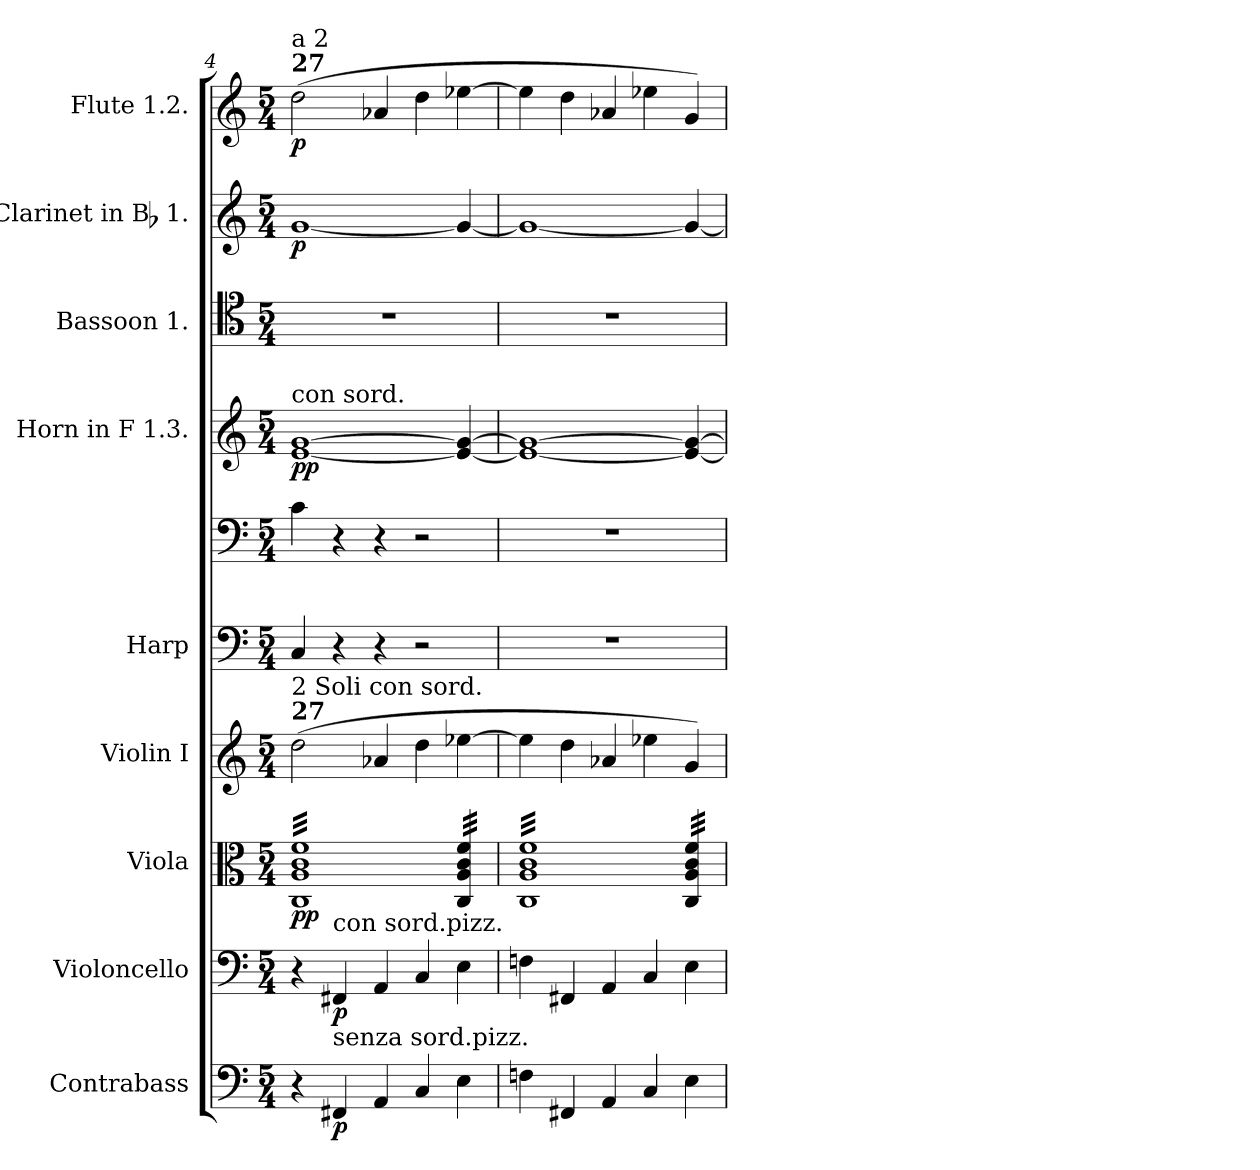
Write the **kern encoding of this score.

**kern	**dynam	**kern	**dynam	**kern	**dynam	**kern	**kern	**kern	**kern	**dynam	**kern	**kern	**dynam	**kern	**dynam
*part9	*part9	*part8	*part8	*part7	*part7	*part6	*part5	*part5	*part4	*part4	*part3	*part2	*part2	*part1	*part1
*staff10	*staff10	*staff9	*staff9	*staff8	*staff8	*staff7	*staff6	*staff5	*staff4	*staff4	*staff3	*staff2	*staff2	*staff1	*staff1
*I"Contrabass	*	*I"Violoncello	*	*I"Viola	*	*I"Violin I	*I"Harp	*	*I"Horn in F 1.3.	*	*I"Bassoon 1.	*I"Clarinet in Bb 1.	*	*I"Flute 1.2.	*
*I'Cb.	*	*I'Vc.	*	*I'Vla.	*	*I'Vln. I	*I'Hp.	*	*I'Hn.	*	*I'Bsn.	*I'Cl.	*	*I'Fl.	*
*clefF4	*	*clefF4	*	*clefC3	*	*clefG2	*clefF4	*clefF4	*clefG2	*	*clefC4	*clefG2	*	*clefG2	*
*	*	*	*	*	*	*	*	*	*ITrd4c7	*	*	*ITrd1c2	*	*	*
*k[]	*	*k[]	*	*k[]	*	*k[]	*k[]	*k[]	*k[b-]	*	*k[]	*k[b-e-]	*	*k[]	*
*M5/4	*	*M5/4	*	*M5/4	*	*M5/4	*M5/4	*M5/4	*M5/4	*	*M5/4	*M5/4	*	*M5/4	*
=4	=4	=4	=4	=4	=4	=4	=4	=4	=4	=4	=4	=4	=4	=4	=4
!	!	!	!	!	!	!	!	!	!	!	!	!	!	!LO:TX:a:B:t=27	!
!	!	!	!	!	!	!	!	!	!	!	!	!	!	!LO:TX:a:t=a 2	!
!	!	!	!	!	!	!	!	!	!LO:TX:a:t=con sord.	!	!	!	!	!	!
!	!	!	!	!	!	!LO:TX:a:B:t=27	!	!	!	!	!	!	!	!	!
!	!	!	!	!	!	!LO:TX:a:t=2 Soli con sord.	!	!	!	!	!	!	!	!	!
!	!	!	!	!LO:TX:a:t=4 Sole con sord.	!	!	!	!	!	!	!	!	!	!	!
*	*	*	*	*tremolo	*	*	*	*	*	*	*	*	*	*	*
4r	.	4r	.	32C 32A 32c 32fLLL	pp	(2dd	4C	4c	[1A [1c	pp	4%5r	[1f	p	(2dd	p
.	.	.	.	32C 32A 32c 32f	.	.	.	.	.	.	.	.	.	.	.
.	.	.	.	32C 32A 32c 32f	.	.	.	.	.	.	.	.	.	.	.
.	.	.	.	32C 32A 32c 32f	.	.	.	.	.	.	.	.	.	.	.
.	.	.	.	32C 32A 32c 32f	.	.	.	.	.	.	.	.	.	.	.
.	.	.	.	32C 32A 32c 32f	.	.	.	.	.	.	.	.	.	.	.
.	.	.	.	32C 32A 32c 32f	.	.	.	.	.	.	.	.	.	.	.
.	.	.	.	32C 32A 32c 32f	.	.	.	.	.	.	.	.	.	.	.
!	!	!LO:TX:a:t=con sord.pizz.	!	!	!	!	!	!	!	!	!	!	!	!	!
!LO:TX:a:t=senza sord.pizz.	!	!	!	!	!	!	!	!	!	!	!	!	!	!	!
4FF#X	p	4FF#X	p	32C 32A 32c 32f	.	.	4r	4r	.	.	.	.	.	.	.
.	.	.	.	32C 32A 32c 32f	.	.	.	.	.	.	.	.	.	.	.
.	.	.	.	32C 32A 32c 32f	.	.	.	.	.	.	.	.	.	.	.
.	.	.	.	32C 32A 32c 32f	.	.	.	.	.	.	.	.	.	.	.
.	.	.	.	32C 32A 32c 32f	.	.	.	.	.	.	.	.	.	.	.
.	.	.	.	32C 32A 32c 32f	.	.	.	.	.	.	.	.	.	.	.
.	.	.	.	32C 32A 32c 32f	.	.	.	.	.	.	.	.	.	.	.
.	.	.	.	32C 32A 32c 32f	.	.	.	.	.	.	.	.	.	.	.
4AA	.	4AA	.	32C 32A 32c 32f	.	4a-X	4r	4r	.	.	.	.	.	4a-X	.
.	.	.	.	32C 32A 32c 32f	.	.	.	.	.	.	.	.	.	.	.
.	.	.	.	32C 32A 32c 32f	.	.	.	.	.	.	.	.	.	.	.
.	.	.	.	32C 32A 32c 32f	.	.	.	.	.	.	.	.	.	.	.
.	.	.	.	32C 32A 32c 32f	.	.	.	.	.	.	.	.	.	.	.
.	.	.	.	32C 32A 32c 32f	.	.	.	.	.	.	.	.	.	.	.
.	.	.	.	32C 32A 32c 32f	.	.	.	.	.	.	.	.	.	.	.
.	.	.	.	32C 32A 32c 32f	.	.	.	.	.	.	.	.	.	.	.
4C	.	4C	.	32C 32A 32c 32f	.	4dd	2r	2r	.	.	.	.	.	4dd	.
.	.	.	.	32C 32A 32c 32f	.	.	.	.	.	.	.	.	.	.	.
.	.	.	.	32C 32A 32c 32f	.	.	.	.	.	.	.	.	.	.	.
.	.	.	.	32C 32A 32c 32f	.	.	.	.	.	.	.	.	.	.	.
.	.	.	.	32C 32A 32c 32f	.	.	.	.	.	.	.	.	.	.	.
.	.	.	.	32C 32A 32c 32f	.	.	.	.	.	.	.	.	.	.	.
.	.	.	.	32C 32A 32c 32f	.	.	.	.	.	.	.	.	.	.	.
.	.	.	.	32C 32A 32c 32fJJJ	.	.	.	.	.	.	.	.	.	.	.
4E	.	4E	.	32C 32A 32c 32fLLL	.	[4ee-X	.	.	4A_ 4c_	.	.	4f_	.	[4ee-X	.
.	.	.	.	32C 32A 32c 32f	.	.	.	.	.	.	.	.	.	.	.
.	.	.	.	32C 32A 32c 32f	.	.	.	.	.	.	.	.	.	.	.
.	.	.	.	32C 32A 32c 32f	.	.	.	.	.	.	.	.	.	.	.
.	.	.	.	32C 32A 32c 32f	.	.	.	.	.	.	.	.	.	.	.
.	.	.	.	32C 32A 32c 32f	.	.	.	.	.	.	.	.	.	.	.
.	.	.	.	32C 32A 32c 32f	.	.	.	.	.	.	.	.	.	.	.
.	.	.	.	32C 32A 32c 32fJJJ	.	.	.	.	.	.	.	.	.	.	.
=5	=5	=5	=5	=5	=5	=5	=5	=5	=5	=5	=5	=5	=5	=5	=5
4Fn	.	4Fn	.	32C 32A 32c 32fLLL	.	4ee-]	4%5r	4%5r	1A_ 1c_	.	4%5r	1f_	.	4ee-]	.
.	.	.	.	32C 32A 32c 32f	.	.	.	.	.	.	.	.	.	.	.
.	.	.	.	32C 32A 32c 32f	.	.	.	.	.	.	.	.	.	.	.
.	.	.	.	32C 32A 32c 32f	.	.	.	.	.	.	.	.	.	.	.
.	.	.	.	32C 32A 32c 32f	.	.	.	.	.	.	.	.	.	.	.
.	.	.	.	32C 32A 32c 32f	.	.	.	.	.	.	.	.	.	.	.
.	.	.	.	32C 32A 32c 32f	.	.	.	.	.	.	.	.	.	.	.
.	.	.	.	32C 32A 32c 32f	.	.	.	.	.	.	.	.	.	.	.
4FF#X	.	4FF#X	.	32C 32A 32c 32f	.	4dd	.	.	.	.	.	.	.	4dd	.
.	.	.	.	32C 32A 32c 32f	.	.	.	.	.	.	.	.	.	.	.
.	.	.	.	32C 32A 32c 32f	.	.	.	.	.	.	.	.	.	.	.
.	.	.	.	32C 32A 32c 32f	.	.	.	.	.	.	.	.	.	.	.
.	.	.	.	32C 32A 32c 32f	.	.	.	.	.	.	.	.	.	.	.
.	.	.	.	32C 32A 32c 32f	.	.	.	.	.	.	.	.	.	.	.
.	.	.	.	32C 32A 32c 32f	.	.	.	.	.	.	.	.	.	.	.
.	.	.	.	32C 32A 32c 32f	.	.	.	.	.	.	.	.	.	.	.
4AA	.	4AA	.	32C 32A 32c 32f	.	4a-X	.	.	.	.	.	.	.	4a-X	.
.	.	.	.	32C 32A 32c 32f	.	.	.	.	.	.	.	.	.	.	.
.	.	.	.	32C 32A 32c 32f	.	.	.	.	.	.	.	.	.	.	.
.	.	.	.	32C 32A 32c 32f	.	.	.	.	.	.	.	.	.	.	.
.	.	.	.	32C 32A 32c 32f	.	.	.	.	.	.	.	.	.	.	.
.	.	.	.	32C 32A 32c 32f	.	.	.	.	.	.	.	.	.	.	.
.	.	.	.	32C 32A 32c 32f	.	.	.	.	.	.	.	.	.	.	.
.	.	.	.	32C 32A 32c 32f	.	.	.	.	.	.	.	.	.	.	.
4C	.	4C	.	32C 32A 32c 32f	.	4ee-X	.	.	.	.	.	.	.	4ee-X	.
.	.	.	.	32C 32A 32c 32f	.	.	.	.	.	.	.	.	.	.	.
.	.	.	.	32C 32A 32c 32f	.	.	.	.	.	.	.	.	.	.	.
.	.	.	.	32C 32A 32c 32f	.	.	.	.	.	.	.	.	.	.	.
.	.	.	.	32C 32A 32c 32f	.	.	.	.	.	.	.	.	.	.	.
.	.	.	.	32C 32A 32c 32f	.	.	.	.	.	.	.	.	.	.	.
.	.	.	.	32C 32A 32c 32f	.	.	.	.	.	.	.	.	.	.	.
.	.	.	.	32C 32A 32c 32fJJJ	.	.	.	.	.	.	.	.	.	.	.
4E	.	4E	.	32C 32A 32c 32fLLL	.	4g)	.	.	4A_ 4c_	.	.	4f_	.	4g)	.
.	.	.	.	32C 32A 32c 32f	.	.	.	.	.	.	.	.	.	.	.
.	.	.	.	32C 32A 32c 32f	.	.	.	.	.	.	.	.	.	.	.
.	.	.	.	32C 32A 32c 32f	.	.	.	.	.	.	.	.	.	.	.
.	.	.	.	32C 32A 32c 32f	.	.	.	.	.	.	.	.	.	.	.
.	.	.	.	32C 32A 32c 32f	.	.	.	.	.	.	.	.	.	.	.
.	.	.	.	32C 32A 32c 32f	.	.	.	.	.	.	.	.	.	.	.
.	.	.	.	32C 32A 32c 32fJJJ	.	.	.	.	.	.	.	.	.	.	.
*	*	*	*	*Xtremolo	*	*	*	*	*	*	*	*	*	*	*
=	=	=	=	=	=	=	=	=	=	=	=	=	=	=	=
*-	*-	*-	*-	*-	*-	*-	*-	*-	*-	*-	*-	*-	*-	*-	*-
